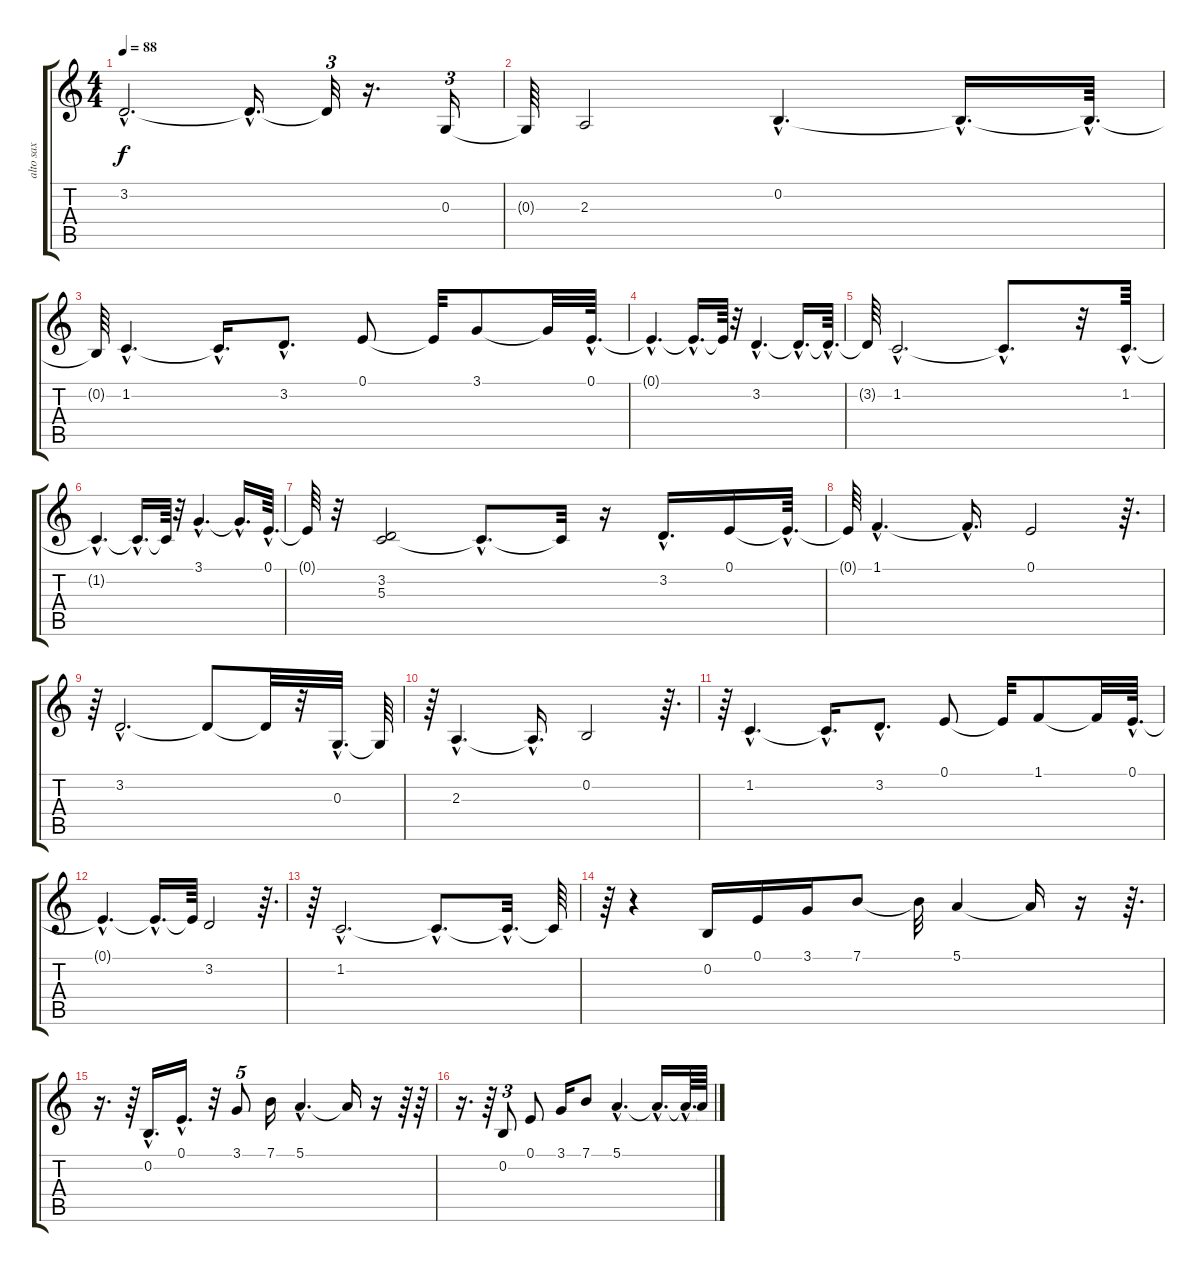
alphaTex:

\track ("alto sax" "alto sax") {instrument altosax}
\staff {score tabs}
\tuning (E4 B3 G3 D3 A2 E2) {hide}
\ts (4 4)
\tempo 88
\clef g2
\ks c
3.2{hac t}.2{d dy f} 3.2{hac t}.16{d} 3.2{t}.32{tu (3 2)} r.16{d} 0.3.16{tu (3 2)} |
0.3{t}.64 2.3.2 0.2{hac}.4{d} 0.2{hac t}.16{d} 0.2{hac t}.64{d} |
0.2{t}.64 1.2{hac}.4{d} 1.2{hac t}.16{d} 3.2{hac}.8{d} 0.1.8 0.1{t}.32 3.1.8 3.1{t}.32 0.1{hac}.64{d} |
0.1{hac t}.4{d} 0.1{hac t}.16{d} 0.1{t}.64 r.32 3.2{hac}.4{d} 3.2{hac t}.16{d} 3.2{hac t}.64{d} |
3.2{t}.64 1.2{hac}.2{d} 1.2{hac t}.8{d} r.32 1.2{hac}.64{d} |
1.2{hac t}.4{d} 1.2{hac t}.16{d} 1.2{t}.64 r.32 3.1{hac}.4{d} 3.1{hac t}.16{d} 0.1{hac}.64{d} |
0.1{t}.64 r.32 (3.2 5.3).2 5.3{hac t}.8{d} 5.3{t}.32 r.16 3.2{hac}.16{d} 0.1.16 0.1{hac t}.64{d} |
0.1{t}.64 1.1{hac}.4{d} 1.1{hac t}.16{d} 0.1.2 r.64{d} |
r.64 3.2{hac}.2{d} 3.2{t}.8 3.2{t}.32 r.32 0.3{hac}.32{d} 0.3{t}.64 |
r.64 2.3{hac}.4{d} 2.3{hac t}.16{d} 0.2.2 r.64{d} |
r.64 1.2{hac}.4{d} 1.2{hac t}.16{d} 3.2{hac}.8{d} 0.1.8 0.1{t}.32 1.1.8 1.1{t}.32 0.1{hac}.64{d} |
0.1{hac t}.4{d} 0.1{hac t}.16{d} 0.1{t}.64 3.2.2 r.64{d} |
r.64 1.2{hac}.2{d} 1.2{hac t}.8{d} 1.2{hac t}.32{d} 1.2{t}.64 |
r.64 r.4 0.2.16 0.1.16 3.1.16 7.1.8 7.1{t}.32 5.1.4 5.1{t}.16 r.16 r.64{d} |
r.16{d} r.64 0.2{hac}.16{d} 0.1{hac}.16{d} r.32 3.1.8{tu (5 4)} 7.1.16 5.1{hac}.4{d} 5.1{t}.16 r.16 r.64 r.64 |
r.16{d} r.64 0.2.8{tu (3 2)} 0.1.8 3.1.16 7.1.8 5.1{hac}.4{d} 5.1{hac t}.16{d} 5.1{hac t}.64{d} 5.1{t}.64
